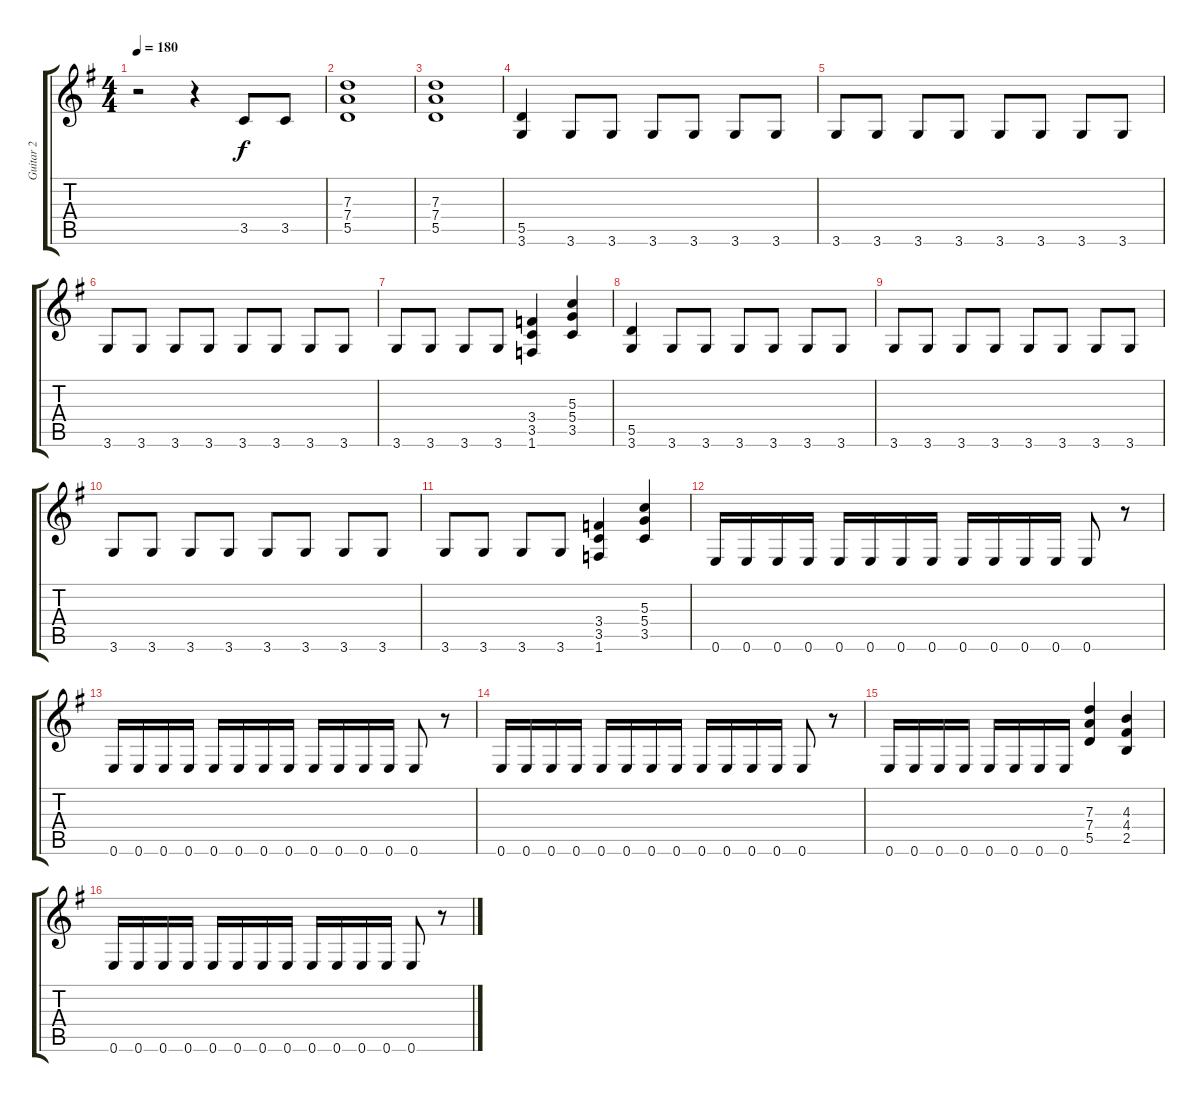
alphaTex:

\track ("Guitar 2" "Guitar 2") {instrument distortionguitar}
\staff {score tabs}
\tuning (E4 B3 G3 D3 A2 E2) {hide}
\ts (4 4)
\tempo 180
\clef g2
\ks eminor
r.2{dy f} r.4 3.5.8 3.5.8 |
(7.3 7.4 5.5).1 |
(7.3 7.4 5.5).1 |
(5.5 3.6).4 3.6.8 3.6.8 3.6.8 3.6.8 3.6.8 3.6.8 |
3.6.8 3.6.8 3.6.8 3.6.8 3.6.8 3.6.8 3.6.8 3.6.8 |
3.6.8 3.6.8 3.6.8 3.6.8 3.6.8 3.6.8 3.6.8 3.6.8 |
3.6.8 3.6.8 3.6.8 3.6.8 (3.4 3.5 1.6).4 (5.3 5.4 3.5).4 |
(5.5 3.6).4 3.6.8 3.6.8 3.6.8 3.6.8 3.6.8 3.6.8 |
3.6.8 3.6.8 3.6.8 3.6.8 3.6.8 3.6.8 3.6.8 3.6.8 |
3.6.8 3.6.8 3.6.8 3.6.8 3.6.8 3.6.8 3.6.8 3.6.8 |
3.6.8 3.6.8 3.6.8 3.6.8 (3.4 3.5 1.6).4 (5.3 5.4 3.5).4 |
\section ("" "")
0.6.16 0.6.16 0.6.16 0.6.16 0.6.16 0.6.16 0.6.16 0.6.16 0.6.16 0.6.16 0.6.16 0.6.16 0.6.8 r.8 |
0.6.16 0.6.16 0.6.16 0.6.16 0.6.16 0.6.16 0.6.16 0.6.16 0.6.16 0.6.16 0.6.16 0.6.16 0.6.8 r.8 |
0.6.16 0.6.16 0.6.16 0.6.16 0.6.16 0.6.16 0.6.16 0.6.16 0.6.16 0.6.16 0.6.16 0.6.16 0.6.8 r.8 |
0.6.16 0.6.16 0.6.16 0.6.16 0.6.16 0.6.16 0.6.16 0.6.16 (7.3 7.4 5.5).4 (4.3 4.4 2.5).4 |
0.6.16 0.6.16 0.6.16 0.6.16 0.6.16 0.6.16 0.6.16 0.6.16 0.6.16 0.6.16 0.6.16 0.6.16 0.6.8 r.8
